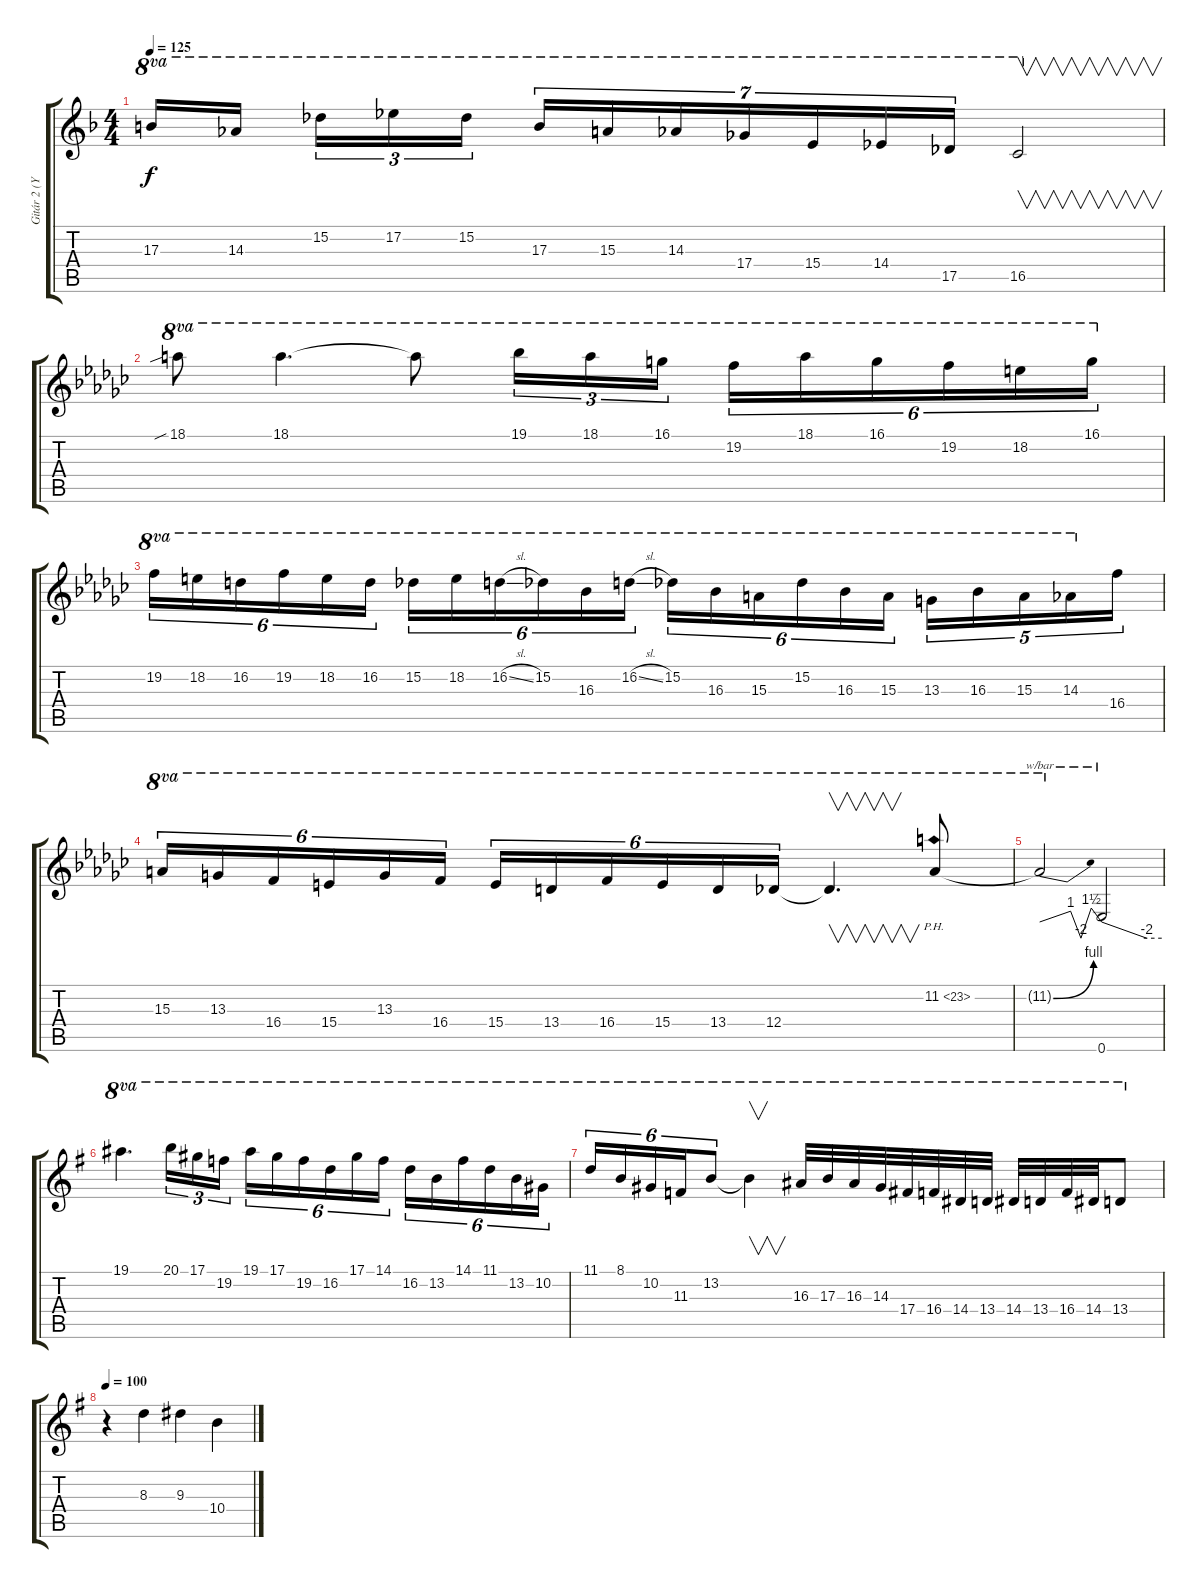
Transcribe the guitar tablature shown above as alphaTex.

\track ("Gitár 2 (Yngwie Mamsteen)" "Gitár 2 (Y") {instrument distortionguitar}
\staff {score tabs}
\tuning (Eb4 Bb3 Gb3 Db3 Ab2 Eb2) {hide}
\ts (4 4)
\tempo 125
\clef g2
\ks f
17.3.16{ot 8va dy f} 14.3.16{ot 8va beam splitsecondary} 15.2.16{tu (3 2) ot 8va} 17.2.16{tu (3 2) ot 8va} 15.2.16{tu (3 2) ot 8va} 17.3.16{tu (7 4) ot 8va} 15.3.16{tu (7 4) ot 8va} 14.3.16{tu (7 4) ot 8va} 17.4.16{tu (7 4) ot 8va} 15.4.16{tu (7 4) ot 8va} 14.4.16{tu (7 4) ot 8va} 17.5.16{tu (7 4) ot 8va} 16.5.2{v ot 8va} |
\ks gb
18.1{sib}.8{ot 8va} 18.1.4{d ot 8va} 18.1{t}.8{ot 8va} 19.1.16{tu (3 2) ot 8va} 18.1.16{tu (3 2) ot 8va} 16.1.16{tu (3 2) ot 8va} 19.2.16{tu (6 4) ot 8va} 18.1.16{tu (6 4) ot 8va} 16.1.16{tu (6 4) ot 8va} 19.2.16{tu (6 4) ot 8va} 18.2.16{tu (6 4) ot 8va} 16.1.16{tu (6 4) ot 8va} |
19.2.16{tu (6 4) ot 8va} 18.2.16{tu (6 4) ot 8va} 16.2.16{tu (6 4) ot 8va} 19.2.16{tu (6 4) ot 8va} 18.2.16{tu (6 4) ot 8va} 16.2.16{tu (6 4) ot 8va} 15.2.16{tu (6 4) ot 8va} 18.2.16{tu (6 4) ot 8va} 16.2{sl}.16{tu (6 4) ot 8va} 15.2.16{tu (6 4) ot 8va} 16.3.16{tu (6 4) ot 8va} 16.2{sl}.16{tu (6 4) ot 8va} 15.2.16{tu (6 4) ot 8va} 16.3.16{tu (6 4) ot 8va} 15.3.16{tu (6 4) ot 8va} 15.2.16{tu (6 4) ot 8va} 16.3.16{tu (6 4) ot 8va} 15.3.16{tu (6 4) ot 8va} 13.3.16{tu (5 4) ot 8va} 16.3.16{tu (5 4) ot 8va} 15.3.16{tu (5 4) ot 8va} 14.3.16{tu (5 4) ot 8va} 16.4.16{tu (5 4)} |
15.3.16{tu (6 4) ot 8va} 13.3.16{tu (6 4) ot 8va} 16.4.16{tu (6 4) ot 8va} 15.4.16{tu (6 4) ot 8va} 13.3.16{tu (6 4) ot 8va} 16.4.16{tu (6 4) ot 8va} 15.4.16{tu (6 4) ot 8va} 13.4.16{tu (6 4) ot 8va} 16.4.16{tu (6 4) ot 8va} 15.4.16{tu (6 4) ot 8va} 13.4.16{tu (6 4) ot 8va} 12.4.16{tu (6 4) ot 8va} 12.4{t}.4{v d ot 8va} 11.2{ph 12}.8{ot 8va} |
11.2{be (bend 0 0 60 4) t}.2{tbe (custom default 0 0 30 4 40 -8 50 6 60 0) ot 8va} 0.6.2{tbe (custom default 0 0 45 -8 60 -8)} |
\ks g
19.1.4{d ot 8va} 20.1.16{tu (3 2) ot 8va} 17.1.16{tu (3 2) ot 8va} 19.2.16{tu (3 2) ot 8va} 19.1.16{tu (6 4) ot 8va} 17.1.16{tu (6 4) ot 8va} 19.2.16{tu (6 4) ot 8va} 16.2.16{tu (6 4) ot 8va} 17.1.16{tu (6 4) ot 8va} 14.1.16{tu (6 4) ot 8va} 16.2.16{tu (6 4) ot 8va} 13.2.16{tu (6 4) ot 8va} 14.1.16{tu (6 4) ot 8va} 11.1.16{tu (6 4) ot 8va} 13.2.16{tu (6 4) ot 8va} 10.2.16{tu (6 4) ot 8va} |
11.1.16{tu (6 4) ot 8va} 8.1.16{tu (6 4) ot 8va} 10.2.16{tu (6 4) ot 8va} 11.3.16{tu (6 4) ot 8va beam merge} 13.2.8{tu (6 4) ot 8va} 13.2{t}.4{v ot 8va} 16.3.32{ot 8va} 17.3.32{ot 8va} 16.3.32{ot 8va} 14.3.32{ot 8va beam merge} 17.4.32{ot 8va} 16.4.32{ot 8va} 14.4.32{ot 8va} 13.4.32{ot 8va} 14.4.32{ot 8va} 13.4.32{ot 8va} 16.4.32{ot 8va} 14.4.32{ot 8va} 13.4.8{ot 8va} |
\tempo 100
r.4 8.3.4 9.3.4 10.4.4
